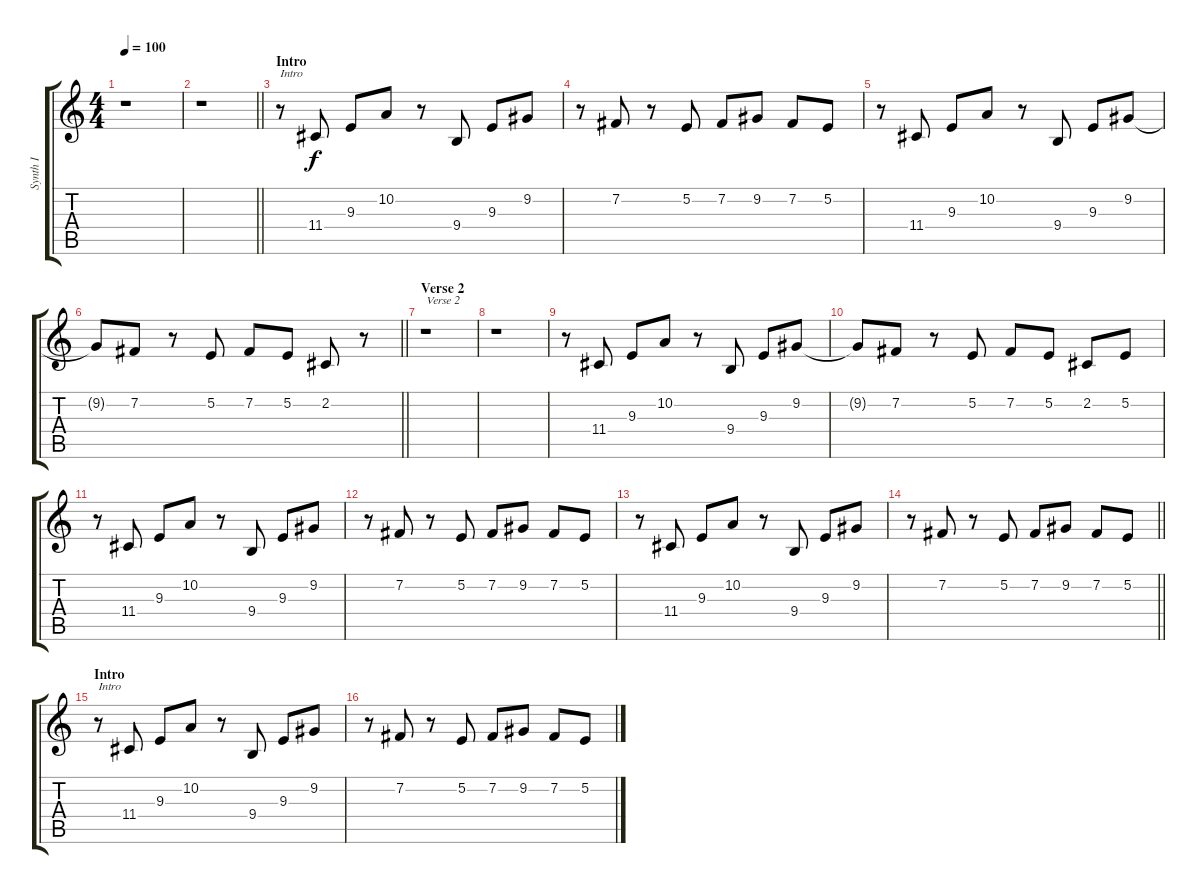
\track ("Synth I" "Synth I") {instrument pad1newage}
\staff {score tabs}
\tuning (E4 B3 G3 D3 A2 E2) {hide}
\ts (4 4)
\tempo 100
\clef g2
\ks c
r.1{dy f} |
\barLineRight lightlight
r.1 |
\section ("" "Intro")
r.8{txt "Intro"} 11.4.8 9.3.8 10.2.8 r.8 9.4.8 9.3.8 9.2.8 |
r.8 7.2.8 r.8 5.2.8 7.2.8 9.2.8 7.2.8 5.2.8 |
r.8 11.4.8 9.3.8 10.2.8 r.8 9.4.8 9.3.8 9.2.8 |
\barLineRight lightlight
9.2{t}.8 7.2.8 r.8 5.2.8 7.2.8 5.2.8 2.2.8 r.8 |
\section ("" "Verse 2")
r.1{txt "Verse 2"} |
r.1 |
r.8 11.4.8 9.3.8 10.2.8 r.8 9.4.8 9.3.8 9.2.8 |
9.2{t}.8 7.2.8 r.8 5.2.8 7.2.8 5.2.8 2.2.8 5.2.8 |
r.8 11.4.8 9.3.8 10.2.8 r.8 9.4.8 9.3.8 9.2.8 |
r.8 7.2.8 r.8 5.2.8 7.2.8 9.2.8 7.2.8 5.2.8 |
r.8 11.4.8 9.3.8 10.2.8 r.8 9.4.8 9.3.8 9.2.8 |
\barLineRight lightlight
r.8 7.2.8 r.8 5.2.8 7.2.8 9.2.8 7.2.8 5.2.8 |
\section ("" "Intro")
r.8{txt "Intro"} 11.4.8 9.3.8 10.2.8 r.8 9.4.8 9.3.8 9.2.8 |
r.8 7.2.8 r.8 5.2.8 7.2.8 9.2.8 7.2.8 5.2.8
